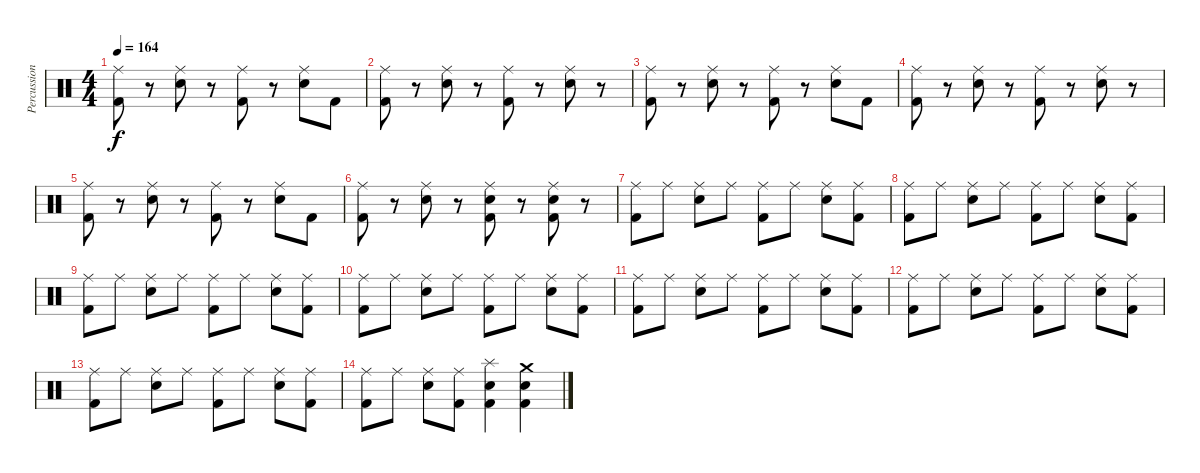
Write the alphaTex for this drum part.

\track ("Percussion" "Percussion") {instrument percussion}
\staff {score}
\articulation defaults
\ts (4 4)
\tempo 164
\clef neutral
\ks c
("Ride (middle)" "Kick (hit) 2").8{dy f} r.8 ("Ride (middle)" "Snare (hit) 2").8 r.8 ("Ride (middle)" "Kick (hit) 2").8 r.8 ("Ride (middle)" "Snare (hit) 2").8 "Kick (hit) 2".8 |
("Ride (middle)" "Kick (hit) 2").8 r.8 ("Ride (middle)" "Snare (hit) 2").8 r.8 ("Ride (middle)" "Kick (hit) 2").8 r.8 ("Ride (middle)" "Snare (hit) 2").8 r.8 |
("Ride (middle)" "Kick (hit) 2").8 r.8 ("Ride (middle)" "Snare (hit) 2").8 r.8 ("Ride (middle)" "Kick (hit) 2").8 r.8 ("Ride (middle)" "Snare (hit) 2").8 "Kick (hit) 2".8 |
("Ride (middle)" "Kick (hit) 2").8 r.8 ("Ride (middle)" "Snare (hit) 2").8 r.8 ("Ride (middle)" "Kick (hit) 2").8 r.8 ("Ride (middle)" "Snare (hit) 2").8 r.8 |
("Ride (middle)" "Kick (hit) 2").8 r.8 ("Ride (middle)" "Snare (hit) 2").8 r.8 ("Ride (middle)" "Kick (hit) 2").8 r.8 ("Ride (middle)" "Snare (hit) 2").8 "Kick (hit) 2".8 |
("Ride (middle)" "Kick (hit) 2").8 r.8 ("Ride (middle)" "Snare (hit) 2").8 r.8 ("Ride (middle)" "Snare (hit) 2" "Kick (hit) 2").8 r.8 ("Ride (middle)" "Snare (hit) 2" "Kick (hit) 2").8 r.8 |
("Ride (middle)" "Kick (hit) 2").8 "Ride (middle)".8 ("Ride (middle)" "Snare (hit) 2").8 "Ride (middle)".8 ("Ride (middle)" "Kick (hit) 2").8 "Ride (middle)".8 ("Ride (middle)" "Snare (hit) 2").8 ("Ride (middle)" "Kick (hit) 2").8 |
("Ride (middle)" "Kick (hit) 2").8 "Ride (middle)".8 ("Ride (middle)" "Snare (hit) 2").8 "Ride (middle)".8 ("Ride (middle)" "Kick (hit) 2").8 "Ride (middle)".8 ("Ride (middle)" "Snare (hit) 2").8 ("Ride (middle)" "Kick (hit) 2").8 |
("Ride (middle)" "Kick (hit) 2").8 "Ride (middle)".8 ("Ride (middle)" "Snare (hit) 2").8 "Ride (middle)".8 ("Ride (middle)" "Kick (hit) 2").8 "Ride (middle)".8 ("Ride (middle)" "Snare (hit) 2").8 ("Ride (middle)" "Kick (hit) 2").8 |
("Ride (middle)" "Kick (hit) 2").8 "Ride (middle)".8 ("Ride (middle)" "Snare (hit) 2").8 "Ride (middle)".8 ("Ride (middle)" "Kick (hit) 2").8 "Ride (middle)".8 ("Ride (middle)" "Snare (hit) 2").8 ("Ride (middle)" "Kick (hit) 2").8 |
("Ride (middle)" "Kick (hit) 2").8 "Ride (middle)".8 ("Ride (middle)" "Snare (hit) 2").8 "Ride (middle)".8 ("Ride (middle)" "Kick (hit) 2").8 "Ride (middle)".8 ("Ride (middle)" "Snare (hit) 2").8 ("Ride (middle)" "Kick (hit) 2").8 |
("Ride (middle)" "Kick (hit) 2").8 "Ride (middle)".8 ("Ride (middle)" "Snare (hit) 2").8 "Ride (middle)".8 ("Ride (middle)" "Kick (hit) 2").8 "Ride (middle)".8 ("Ride (middle)" "Snare (hit) 2").8 ("Ride (middle)" "Kick (hit) 2").8 |
("Ride (middle)" "Kick (hit) 2").8 "Ride (middle)".8 ("Ride (middle)" "Snare (hit) 2").8 "Ride (middle)".8 ("Ride (middle)" "Kick (hit) 2").8 "Ride (middle)".8 ("Ride (middle)" "Snare (hit) 2").8 ("Ride (middle)" "Kick (hit) 2").8 |
("Ride (middle)" "Kick (hit) 2").8 "Ride (middle)".8 ("Ride (middle)" "Snare (hit) 2").8 ("Ride (middle)" "Kick (hit) 2").8 ("Splash (hit)" "Snare (hit) 2" "Kick (hit) 2").4 ("Crash medium (hit)" "Snare (hit) 2" "Kick (hit) 2").4
